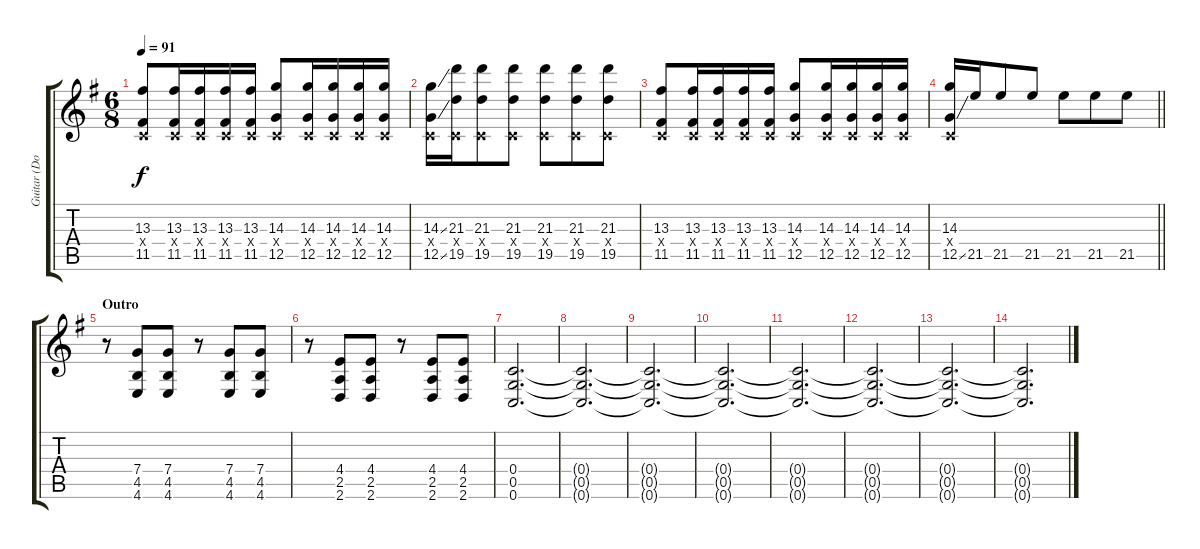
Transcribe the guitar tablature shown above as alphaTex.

\track ("Guitar (Doubled For Volume)" "Guitar (Do") {instrument overdrivenguitar}
\staff {score tabs}
\tuning (D4 A3 F3 C3 G2 C2) {hide}
\ts (6 8)
\tempo 91
\clef g2
\ks eminor
(13.3 0.4{x} 11.5).8{dy f} (13.3 0.4{x} 11.5).16 (13.3 0.4{x} 11.5).16 (13.3 0.4{x} 11.5).16 (13.3 0.4{x} 11.5).16 (14.3 0.4{x} 12.5).8 (14.3 0.4{x} 12.5).16 (14.3 0.4{x} 12.5).16 (14.3 0.4{x} 12.5).16 (14.3 0.4{x} 12.5).16 |
(14.3{ss} 0.4{x} 12.5{ss}).16 (21.3 0.4{x} 19.5).16 (21.3 0.4{x} 19.5).8 (21.3 0.4{x} 19.5).8 (21.3 0.4{x} 19.5).8 (21.3 0.4{x} 19.5).8 (21.3 0.4{x} 19.5).8 |
(13.3 0.4{x} 11.5).8 (13.3 0.4{x} 11.5).16 (13.3 0.4{x} 11.5).16 (13.3 0.4{x} 11.5).16 (13.3 0.4{x} 11.5).16 (14.3 0.4{x} 12.5).8 (14.3 0.4{x} 12.5).16 (14.3 0.4{x} 12.5).16 (14.3 0.4{x} 12.5).16 (14.3 0.4{x} 12.5).16 |
\barLineRight lightlight
(14.3 0.4{x} 12.5{ss}).16 21.5.16 21.5.8 21.5.8 21.5.8 21.5.8 21.5.8 |
\section ("" "Outro")
r.8 (7.4 4.5 4.6).8 (7.4 4.5 4.6).8 r.8 (7.4 4.5 4.6).8 (7.4 4.5 4.6).8 |
r.8 (4.4 2.5 2.6).8 (4.4 2.5 2.6).8 r.8 (4.4 2.5 2.6).8 (4.4 2.5 2.6).8 |
(0.4 0.5 0.6).2{d} |
(0.4{t} 0.5{t} 0.6{t}).2{d} |
(0.4{t} 0.5{t} 0.6{t}).2{d} |
(0.4{t} 0.5{t} 0.6{t}).2{d} |
(0.4{t} 0.5{t} 0.6{t}).2{d} |
(0.4{t} 0.5{t} 0.6{t}).2{d} |
(0.4{t} 0.5{t} 0.6{t}).2{d} |
(0.4{t} 0.5{t} 0.6{t}).2{d}
